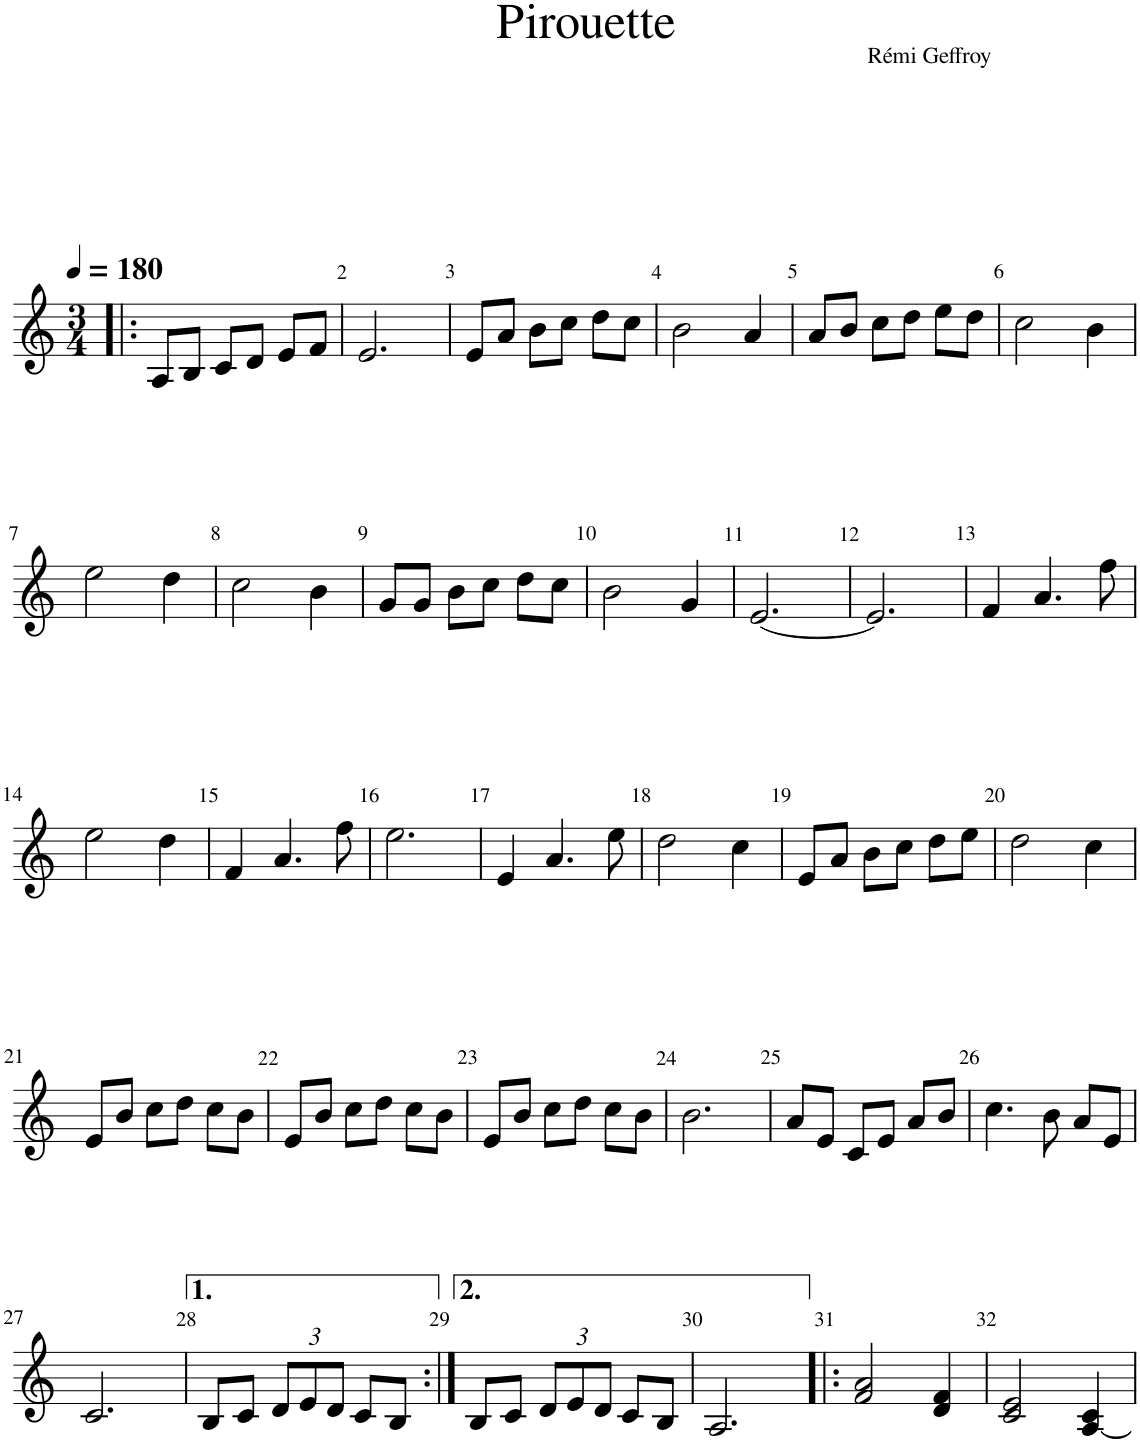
**kern
*part1
*staff1
*I"Violon
*I'Vln.
*clefG2
*k[]
*M3/4
*MM180
=1!|:
8A/L
8B/J
8c/L
8d/J
8e/L
8f/J
=2
2.e/
=3
8e/L
8a/J
8b\L
8cc\J
8dd\L
8cc\J
=4
2b\
4a/
=5
8a/L
8b/J
8cc\L
8dd\J
8ee\L
8dd\J
=6
2cc\
4b\
!!LO:LB:g=z
=7
2ee\
4dd\
=8
2cc\
4b\
=9
8g/L
8g/J
8b\L
8cc\J
8dd\L
8cc\J
=10
2b\
4g/
=11
[2.e/
=12
2.e/]
=13
4f/
4.a/
8ff\
!!LO:LB:g=z
=14
2ee\
4dd\
=15
4f/
4.a/
8ff\
=16
2.ee\
=17
4e/
4.a/
8ee\
=18
2dd\
4cc\
=19
8e/L
8a/J
8b\L
8cc\J
8dd\L
8ee\J
=20
2dd\
4cc\
!!LO:LB:g=z
=21
8e/L
8b/J
8cc\L
8dd\J
8cc\L
8b\J
=22
8e/L
8b/J
8cc\L
8dd\J
8cc\L
8b\J
=23
8e/L
8b/J
8cc\L
8dd\J
8cc\L
8b\J
=24
2.b\
=25
8a/L
8e/J
8c/L
8e/J
8a/L
8b/J
=26
4.cc\
8b\
8a/L
8e/J
!!LO:LB:g=z
=27
2.c/
=28
8B/L
8c/J
*Xbrackettup
12d/L
12e/
12d/J
8c/L
8B/J
=29:|!
8B/L
8c/J
12d/L
12e/
12d/J
8c/L
8B/J
=30
2.A/
=31!|:
2f/ 2a/
4d/ 4f/
=32
2c/ 2e/
[4A/ 4c/
=
*-
